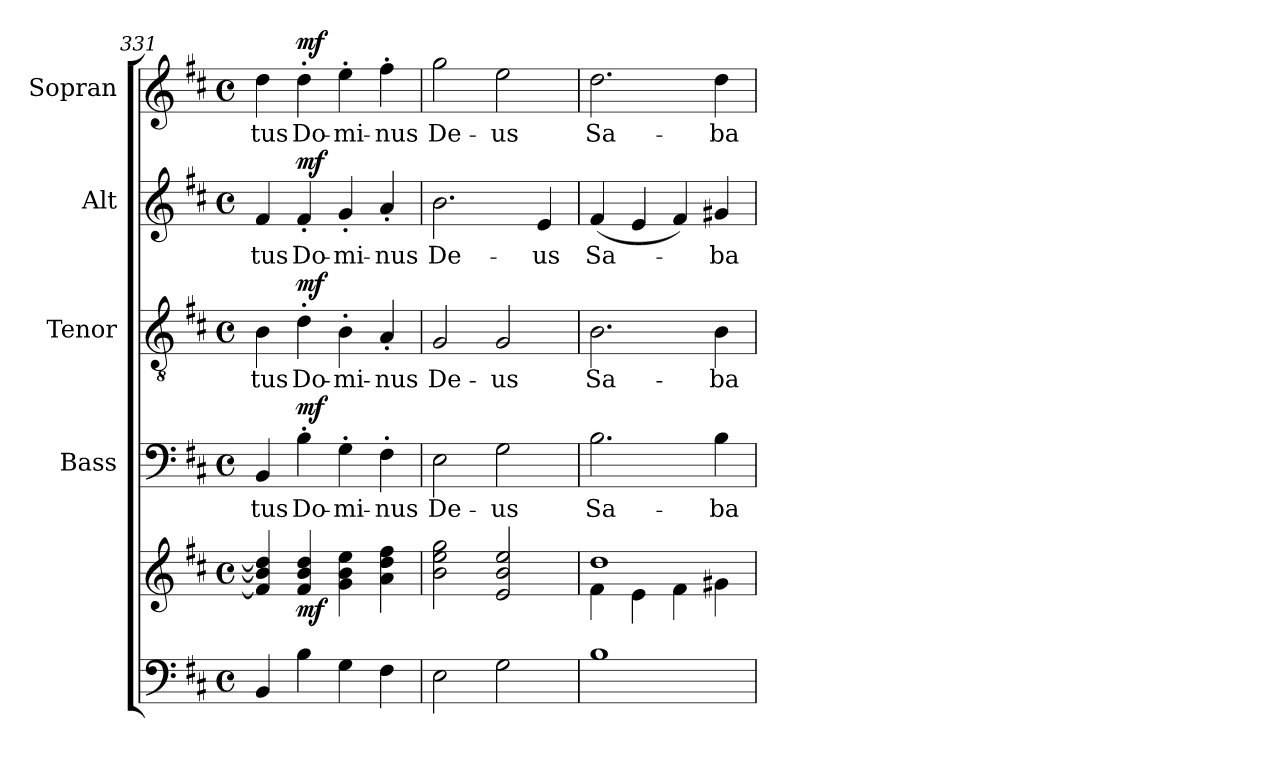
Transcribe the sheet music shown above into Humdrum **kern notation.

**kern	**kern	**dynam	**kern	**text	**dynam	**kern	**text	**dynam	**kern	**text	**dynam	**kern	**text	**dynam
*part5	*part5	*part5	*part4	*part4	*part4	*part3	*part3	*part3	*part2	*part2	*part2	*part1	*part1	*part1
*staff6	*staff5	*staff5/6	*staff4	*staff4	*staff4	*staff3	*staff3	*staff3	*staff2	*staff2	*staff2	*staff1	*staff1	*staff1
*	*	*	*I"Bass	*	*	*I"Tenor	*	*	*I"Alt	*	*	*I"Sopran	*	*
*	*	*	*I'B.	*	*	*I'T.	*	*	*I'A.	*	*	*I'S.	*	*
*clefF4	*clefG2	*	*clefF4	*	*	*clefGv2	*	*	*clefG2	*	*	*clefG2	*	*
*k[f#c#]	*k[f#c#]	*	*k[f#c#]	*	*	*k[f#c#]	*	*	*k[f#c#]	*	*	*k[f#c#]	*	*
*D:	*D:	*	*D:	*	*	*D:	*	*	*D:	*	*	*D:	*	*
*M4/4	*M4/4	*	*M4/4	*	*	*M4/4	*	*	*M4/4	*	*	*M4/4	*	*
*met(c)	*met(c)	*	*met(c)	*	*	*met(c)	*	*	*met(c)	*	*	*met(c)	*	*
=331	=331	=331	=331	=331	=331	=331	=331	=331	=331	=331	=331	=331	=331	=331
!	!	!	!	!LO:LY:b	!	!	!LO:LY:b	!	!	!LO:LY:b	!	!	!LO:LY:b	!
4BB/	4f#/] 4b/] 4dd/]	.	4BB/	-tus	.	4B\	-tus	.	4f#/	-tus	.	4dd\	-tus	.
!	!	!LO:DY:b	!	!LO:LY:b	!LO:DY:a	!	!LO:LY:b	!LO:DY:a	!	!LO:LY:b	!LO:DY:a	!	!LO:LY:b	!LO:DY:a
4B\	4f#/ 4b/ 4dd/	mf	4B'>\	Do-	mf	4d'>\	Do-	mf	4f#'</	Do-	mf	4dd'>\	Do-	mf
!	!	!	!	!LO:LY:b	!	!	!LO:LY:b	!	!	!LO:LY:b	!	!	!LO:LY:b	!
4G\	4g\ 4b\ 4ee\	.	4G'>\	-mi-	.	4B'>\	-mi-	.	4g'</	-mi-	.	4ee'>\	-mi-	.
!	!	!	!	!LO:LY:b	!	!	!LO:LY:b	!	!	!LO:LY:b	!	!	!LO:LY:b	!
4F#\	4a\ 4dd\ 4ff#\	.	4F#'>\	-nus	.	4A'</	-nus	.	4a'</	-nus	.	4ff#'>\	-nus	.
!!LO:LB:g=z
=332	=332	=332	=332	=332	=332	=332	=332	=332	=332	=332	=332	=332	=332	=332
!	!	!	!	!LO:LY:b	!	!	!LO:LY:b	!	!	!LO:LY:b	!	!	!LO:LY:b	!
2E\	2b\ 2ee\ 2gg\	.	2E\	De-	.	2G/	De-	.	2.b\	De-	.	2gg\	De-	.
!	!	!	!	!LO:LY:b	!	!	!LO:LY:b	!	!	!	!	!	!LO:LY:b	!
2G\	2e/ 2b/ 2ee/	.	2G\	-us	.	2G/	-us	.	.	.	.	2ee\	-us	.
!	!	!	!	!	!	!	!	!	!	!LO:LY:b	!	!	!	!
.	.	.	.	.	.	.	.	.	4e/	-us	.	.	.	.
=333	=333	=333	=333	=333	=333	=333	=333	=333	=333	=333	=333	=333	=333	=333
*	*^	*	*	*	*	*	*	*	*	*	*	*	*	*
!	!	!	!	!	!LO:LY:b	!	!	!LO:LY:b	!	!	!LO:LY:b	!	!	!LO:LY:b	!
1B	1dd	4f#\	.	2.B\	Sa-	.	2.B\	Sa-	.	(<4f#/	Sa-	.	2.dd\	Sa-	.
.	.	4e\	.	.	.	.	.	.	.	4e/	.	.	.	.	.
.	.	4f#\	.	.	.	.	.	.	.	4f#/)	.	.	.	.	.
!	!	!	!	!	!LO:LY:b	!	!	!LO:LY:b	!	!	!LO:LY:b	!	!	!LO:LY:b	!
.	.	4g#X\	.	4B\	-ba-	.	4B\	-ba-	.	4g#X/	-ba-	.	4dd\	-ba-	.
*	*v	*v	*	*	*	*	*	*	*	*	*	*	*	*	*
=	=	=	=	=	=	=	=	=	=	=	=	=	=	=
*-	*-	*-	*-	*-	*-	*-	*-	*-	*-	*-	*-	*-	*-	*-
